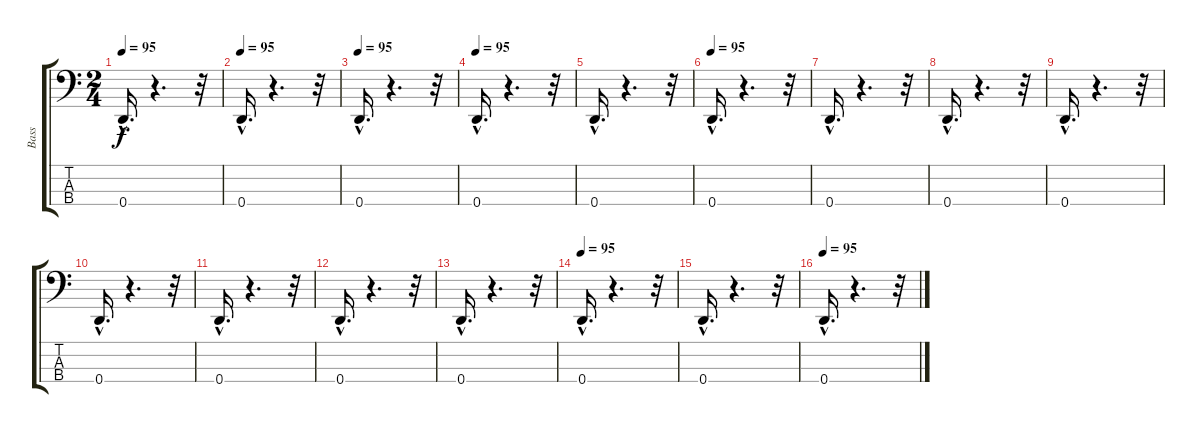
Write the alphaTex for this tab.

\track ("Bass" "Bass") {instrument slapbass2}
\staff {score tabs}
\tuning (G2 D2 A1 D1) {hide}
\ts (2 4)
\tempo 95
\clef f4
\ks c
0.4{hac}.16{d dy f} r.4{d} r.32 |
\tempo 95
0.4{hac}.16{d} r.4{d} r.32 |
\tempo 95
0.4{hac}.16{d} r.4{d} r.32 |
\tempo 95
0.4{hac}.16{d} r.4{d} r.32 |
0.4{hac}.16{d} r.4{d} r.32 |
\tempo 95
0.4{hac}.16{d} r.4{d} r.32 |
0.4{hac}.16{d} r.4{d} r.32 |
0.4{hac}.16{d} r.4{d} r.32 |
0.4{hac}.16{d} r.4{d} r.32 |
0.4{hac}.16{d} r.4{d} r.32 |
0.4{hac}.16{d} r.4{d} r.32 |
0.4{hac}.16{d} r.4{d} r.32 |
0.4{hac}.16{d} r.4{d} r.32 |
\tempo 95
0.4{hac}.16{d} r.4{d} r.32 |
0.4{hac}.16{d} r.4{d} r.32 |
\tempo 95
0.4{hac}.16{d} r.4{d} r.32
